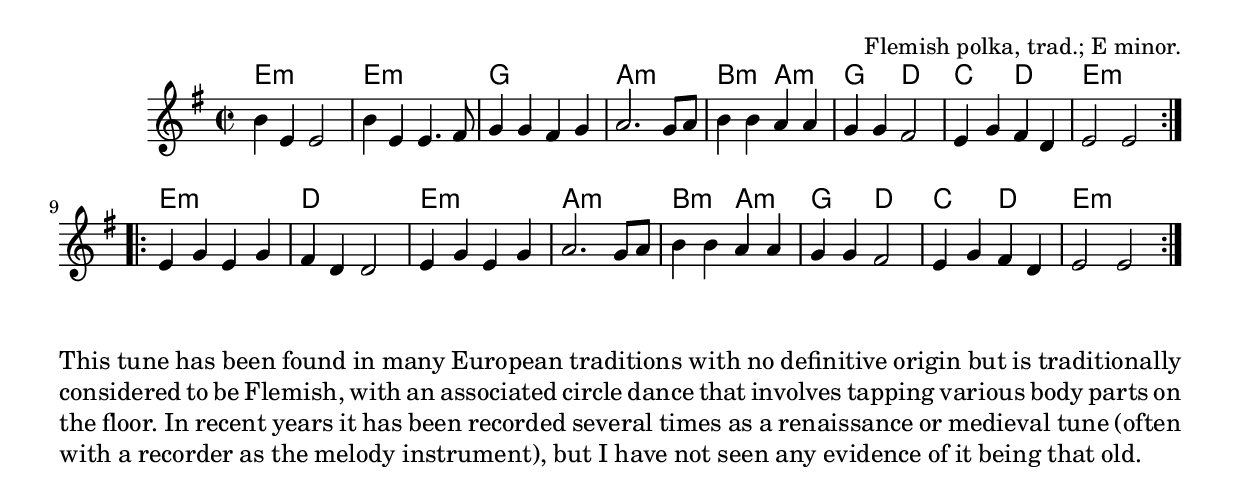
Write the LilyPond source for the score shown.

\version "2.18.2"
\include "util.ly"

\tocItem \markup "Bear Dance"

\score {
  <<
    \relative b' {
      \time 2/2
      \key e \minor

      \repeat volta 2 {
        b4 e, e2 |
        b'4 e, e4. fis8 |
        g4 g fis g |
        a2. g8 a |

        b4 b a a |
        g4 g fis2 |
        e4 g fis d |
        e2 e |
      }

      \repeat volta 2 {
        e4 g e g |
        fis4 d d2 |
        e4 g e g |
        a2. g8 a |

        b4 b a a |
        g g fis2 |
        e4 g fis d |
        e2 e |
      }
    }

    \chords {
      \time 2/2

      \transpose c' c {
        \repeat volta 2 {
          e1:m | e1:m | g1 | a1:m |
          b2:m a2:m | g2 d2 | c2 d2 | e1:m
        }
        \repeat volta 2 {
          e1:m | d1 | e1:m | a1:m |
          b2:m a2:m | g2 d2 | c2 d2 | e1:m
        }
      }
    }
  >>

  \header {
    title = "Bear Dance"
    opus = "Flemish polka, trad.; E minor."
  }
}

\markuplist {
  \paragraph {
    This tune has been found in many European traditions with no definitive
    origin but is traditionally considered to be Flemish, with an associated
    circle dance that involves tapping various body parts on the floor.
    In recent years it has been recorded several times as a renaissance or
    medieval tune (often with a recorder as the melody instrument), but I have
    not seen any evidence of it being that old.
  }
}